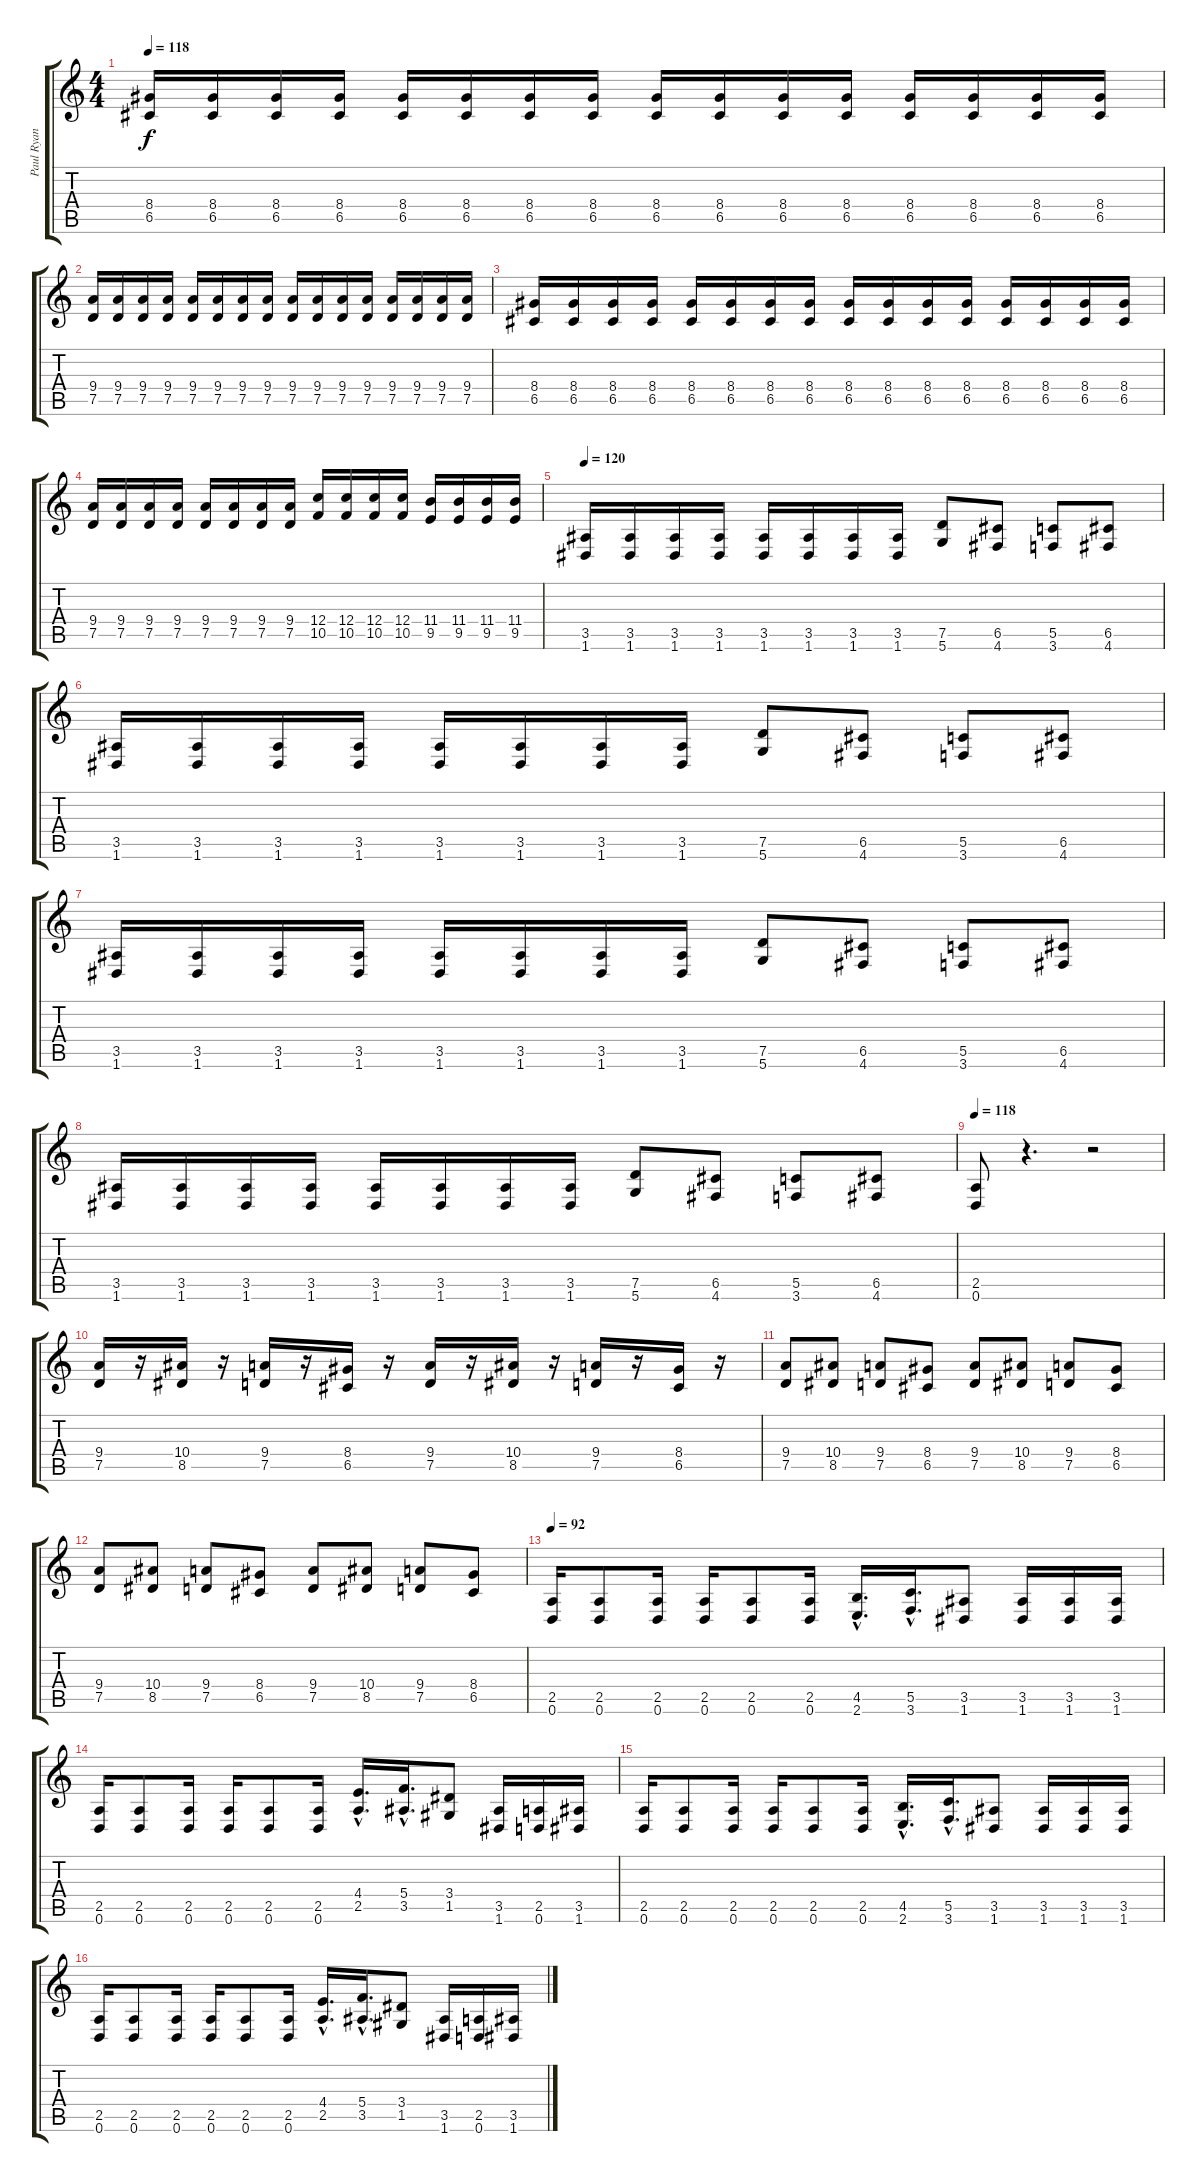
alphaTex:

\track ("Paul Ryan (Guitar)" "Paul Ryan ") {instrument distortionguitar}
\staff {score tabs}
\tuning (D4 A3 F3 C3 G2 D2) {hide}
\ts (4 4)
\tempo 118
\clef g2
\ks c
(8.4 6.5).16{dy f} (8.4 6.5).16 (8.4 6.5).16 (8.4 6.5).16 (8.4 6.5).16 (8.4 6.5).16 (8.4 6.5).16 (8.4 6.5).16 (8.4 6.5).16 (8.4 6.5).16 (8.4 6.5).16 (8.4 6.5).16 (8.4 6.5).16 (8.4 6.5).16 (8.4 6.5).16 (8.4 6.5).16 |
(9.4 7.5).16 (9.4 7.5).16 (9.4 7.5).16 (9.4 7.5).16 (9.4 7.5).16 (9.4 7.5).16 (9.4 7.5).16 (9.4 7.5).16 (9.4 7.5).16 (9.4 7.5).16 (9.4 7.5).16 (9.4 7.5).16 (9.4 7.5).16 (9.4 7.5).16 (9.4 7.5).16 (9.4 7.5).16 |
(8.4 6.5).16 (8.4 6.5).16 (8.4 6.5).16 (8.4 6.5).16 (8.4 6.5).16 (8.4 6.5).16 (8.4 6.5).16 (8.4 6.5).16 (8.4 6.5).16 (8.4 6.5).16 (8.4 6.5).16 (8.4 6.5).16 (8.4 6.5).16 (8.4 6.5).16 (8.4 6.5).16 (8.4 6.5).16 |
(9.4 7.5).16 (9.4 7.5).16 (9.4 7.5).16 (9.4 7.5).16 (9.4 7.5).16 (9.4 7.5).16 (9.4 7.5).16 (9.4 7.5).16 (12.4 10.5).16 (12.4 10.5).16 (12.4 10.5).16 (12.4 10.5).16 (11.4 9.5).16 (11.4 9.5).16 (11.4 9.5).16 (11.4 9.5).16 |
\tempo 120
(3.5 1.6).16 (3.5 1.6).16 (3.5 1.6).16 (3.5 1.6).16 (3.5 1.6).16 (3.5 1.6).16 (3.5 1.6).16 (3.5 1.6).16 (7.5 5.6).8 (6.5 4.6).8 (5.5 3.6).8 (6.5 4.6).8 |
(3.5 1.6).16 (3.5 1.6).16 (3.5 1.6).16 (3.5 1.6).16 (3.5 1.6).16 (3.5 1.6).16 (3.5 1.6).16 (3.5 1.6).16 (7.5 5.6).8 (6.5 4.6).8 (5.5 3.6).8 (6.5 4.6).8 |
(3.5 1.6).16 (3.5 1.6).16 (3.5 1.6).16 (3.5 1.6).16 (3.5 1.6).16 (3.5 1.6).16 (3.5 1.6).16 (3.5 1.6).16 (7.5 5.6).8 (6.5 4.6).8 (5.5 3.6).8 (6.5 4.6).8 |
(3.5 1.6).16 (3.5 1.6).16 (3.5 1.6).16 (3.5 1.6).16 (3.5 1.6).16 (3.5 1.6).16 (3.5 1.6).16 (3.5 1.6).16 (7.5 5.6).8 (6.5 4.6).8 (5.5 3.6).8 (6.5 4.6).8 |
\tempo 118
(2.5 0.6).8 r.4{d} r.2 |
(9.4 7.5).16 r.16 (10.4 8.5).16 r.16 (9.4 7.5).16 r.16 (8.4 6.5).16 r.16 (9.4 7.5).16 r.16 (10.4 8.5).16 r.16 (9.4 7.5).16 r.16 (8.4 6.5).16 r.16 |
(9.4 7.5).8 (10.4 8.5).8 (9.4 7.5).8 (8.4 6.5).8 (9.4 7.5).8 (10.4 8.5).8 (9.4 7.5).8 (8.4 6.5).8 |
(9.4 7.5).8 (10.4 8.5).8 (9.4 7.5).8 (8.4 6.5).8 (9.4 7.5).8 (10.4 8.5).8 (9.4 7.5).8 (8.4 6.5).8 |
\tempo 92
(2.5 0.6).16 (2.5 0.6).8 (2.5 0.6).16 (2.5 0.6).16 (2.5 0.6).8 (2.5 0.6).16 (4.5{hac} 2.6{hac}).16{d} (5.5{hac} 3.6{hac}).16{d} (3.5 1.6).8 (3.5 1.6).16 (3.5 1.6).16 (3.5 1.6).16 |
(2.5 0.6).16 (2.5 0.6).8 (2.5 0.6).16 (2.5 0.6).16 (2.5 0.6).8 (2.5 0.6).16 (4.4{hac} 2.5{hac}).16{d} (5.4{hac} 3.5{hac}).16{d} (3.4 1.5).8 (3.5 1.6).16 (2.5 0.6).16 (3.5 1.6).16 |
(2.5 0.6).16 (2.5 0.6).8 (2.5 0.6).16 (2.5 0.6).16 (2.5 0.6).8 (2.5 0.6).16 (4.5{hac} 2.6{hac}).16{d} (5.5{hac} 3.6{hac}).16{d} (3.5 1.6).8 (3.5 1.6).16 (3.5 1.6).16 (3.5 1.6).16 |
(2.5 0.6).16 (2.5 0.6).8 (2.5 0.6).16 (2.5 0.6).16 (2.5 0.6).8 (2.5 0.6).16 (4.4{hac} 2.5{hac}).16{d} (5.4{hac} 3.5{hac}).16{d} (3.4 1.5).8 (3.5 1.6).16 (2.5 0.6).16 (3.5 1.6).16
